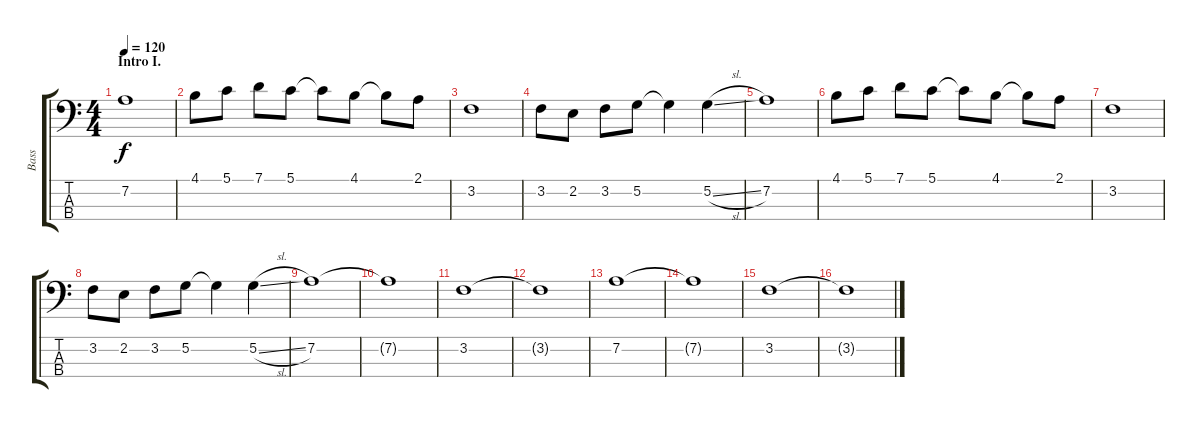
\track ("Bass" "Bass") {instrument electricbassfinger}
\staff {score tabs}
\tuning (G2 D2 A1 E1) {hide}
\ts (4 4)
\section ("" "Intro I.")
\tempo 120
\clef f4
\ks c
7.2.1{dy f instrument electricbassfinger} |
4.1.8 5.1.8 7.1.8 5.1.8 5.1{t}.8 4.1.8 4.1{t}.8 2.1.8 |
3.2.1 |
3.2.8 2.2.8 3.2.8 5.2.8 5.2{t}.4 5.2{sl}.4 |
7.2.1 |
4.1.8 5.1.8 7.1.8 5.1.8 5.1{t}.8 4.1.8 4.1{t}.8 2.1.8 |
3.2.1 |
3.2.8 2.2.8 3.2.8 5.2.8 5.2{t}.4 5.2{sl}.4 |
7.2.1 |
7.2{t}.1 |
3.2.1 |
3.2{t}.1 |
7.2.1 |
7.2{t}.1 |
3.2.1 |
3.2{t}.1
